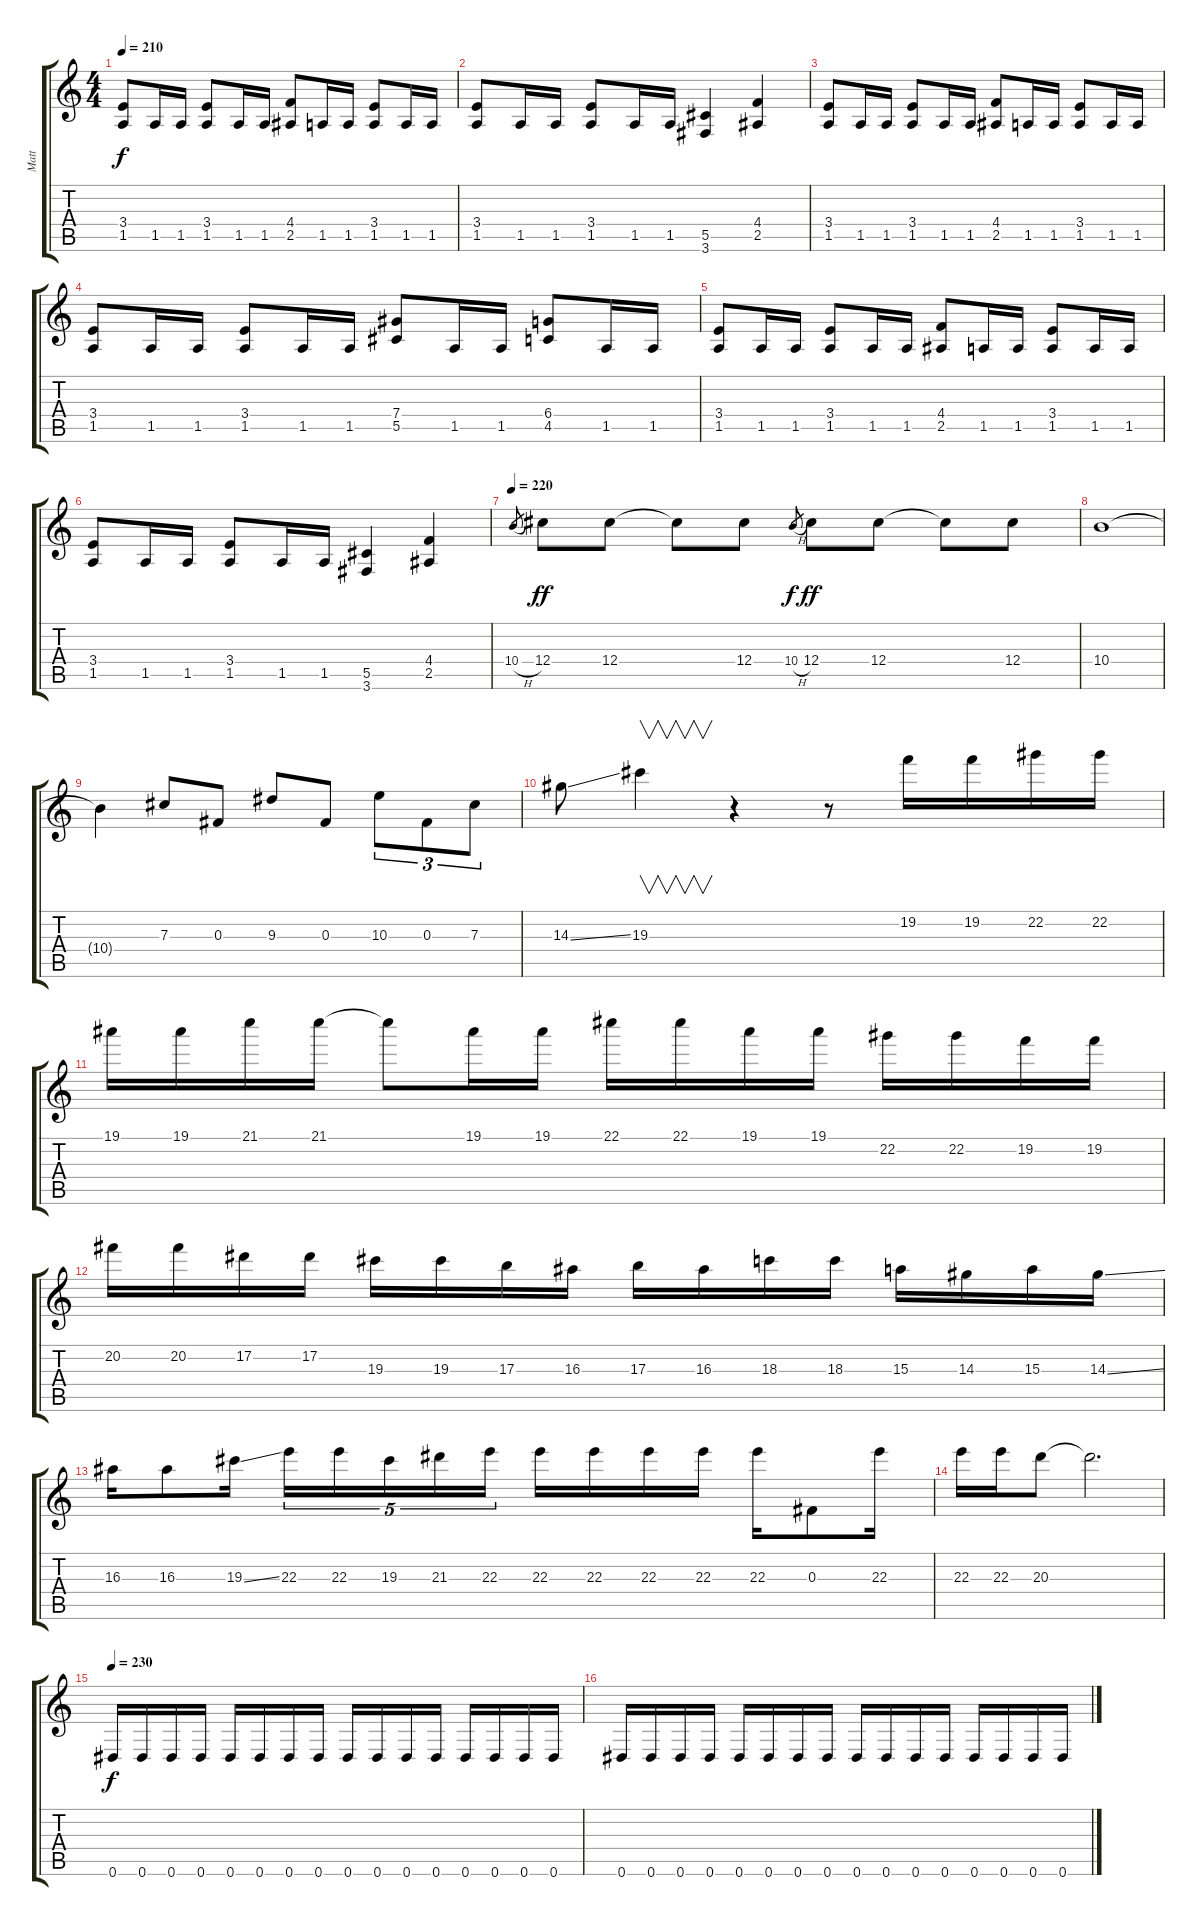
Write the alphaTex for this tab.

\track ("Matt" "Matt") {instrument overdrivenguitar}
\staff {score tabs}
\tuning (Eb4 Bb3 Gb3 Db3 Ab2 Eb2) {hide}
\ts (4 4)
\tempo 210
\clef g2
\ks c
(3.4 1.5).8{dy f} 1.5.16 1.5.16 (3.4 1.5).8 1.5.16 1.5.16 (4.4 2.5).8 1.5.16 1.5.16 (3.4 1.5).8 1.5.16 1.5.16 |
(3.4 1.5).8 1.5.16 1.5.16 (3.4 1.5).8 1.5.16 1.5.16 (5.5 3.6).4 (4.4 2.5).4 |
(3.4 1.5).8 1.5.16 1.5.16 (3.4 1.5).8 1.5.16 1.5.16 (4.4 2.5).8 1.5.16 1.5.16 (3.4 1.5).8 1.5.16 1.5.16 |
(3.4 1.5).8 1.5.16 1.5.16 (3.4 1.5).8 1.5.16 1.5.16 (7.4 5.5).8 1.5.16 1.5.16 (6.4 4.5).8 1.5.16 1.5.16 |
(3.4 1.5).8 1.5.16 1.5.16 (3.4 1.5).8 1.5.16 1.5.16 (4.4 2.5).8 1.5.16 1.5.16 (3.4 1.5).8 1.5.16 1.5.16 |
(3.4 1.5).8 1.5.16 1.5.16 (3.4 1.5).8 1.5.16 1.5.16 (5.5 3.6).4 (4.4 2.5).4 |
\tempo 220
10.4{h}.8{gr} 12.4.8{dy ff} 12.4.8 12.4{t}.8 12.4.8 10.4{h}.8{gr dy f} 12.4.8{dy ff} 12.4.8 12.4{t}.8 12.4.8 |
10.4.1 |
10.4{t}.4 7.3.8 0.3.8 9.3.8 0.3.8 10.3.8{tu (3 2)} 0.3.8{tu (3 2)} 7.3.8{tu (3 2)} |
14.3{ss}.8 19.3.4{v} r.4 r.8 19.2.16 19.2.16 22.2.16 22.2.16 |
19.1.16 19.1.16 21.1.16 21.1.16 21.1{t}.8 19.1.16 19.1.16 22.1.16 22.1.16 19.1.16 19.1.16 22.2.16 22.2.16 19.2.16 19.2.16 |
20.2.16 20.2.16 17.2.16 17.2.16 19.3.16 19.3.16 17.3.16 16.3.16 17.3.16 16.3.16 18.3.16 18.3.16 15.3.16 14.3.16 15.3.16 14.3{ss}.16 |
16.3.16 16.3.8 19.3{ss}.16 22.3.16{tu (5 4)} 22.3.16{tu (5 4)} 19.3.16{tu (5 4)} 21.3.16{tu (5 4)} 22.3.16{tu (5 4)} 22.3.16 22.3.16 22.3.16 22.3.16 22.3.16 0.3.8 22.3.16 |
22.3.16 22.3.16 20.3.8 20.3{t}.2{d} |
\tempo 230
0.6.16{dy f} 0.6.16 0.6.16 0.6.16 0.6.16 0.6.16 0.6.16 0.6.16 0.6.16 0.6.16 0.6.16 0.6.16 0.6.16 0.6.16 0.6.16 0.6.16 |
0.6.16 0.6.16 0.6.16 0.6.16 0.6.16 0.6.16 0.6.16 0.6.16 0.6.16 0.6.16 0.6.16 0.6.16 0.6.16 0.6.16 0.6.16 0.6.16
